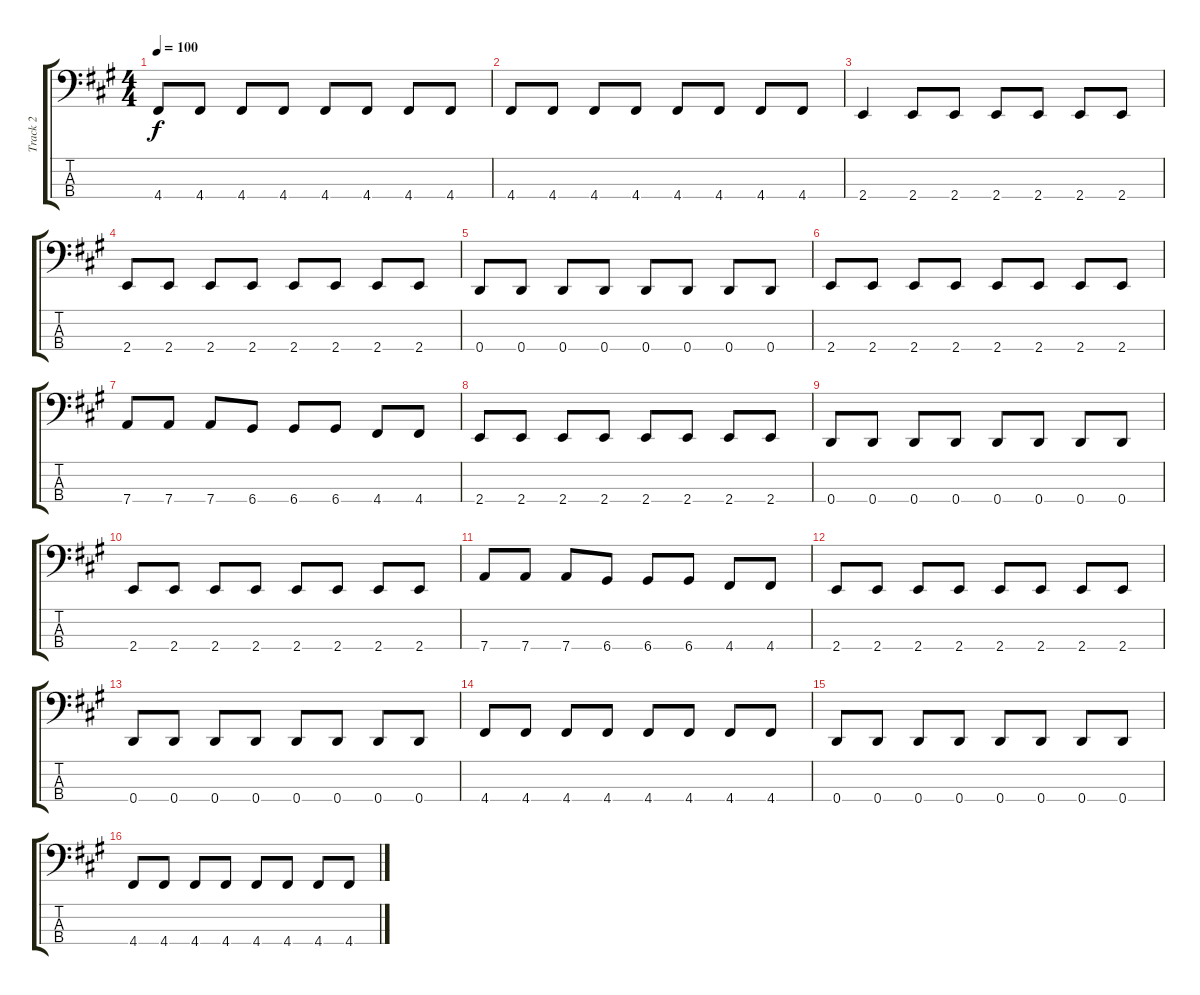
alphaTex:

\track ("Track 2" "Track 2") {instrument electricbassfinger}
\staff {score tabs}
\tuning (G2 D2 A1 D1) {hide}
\ts (4 4)
\tempo 100
\clef f4
\ks a
4.4.8{dy f} 4.4.8 4.4.8 4.4.8 4.4.8 4.4.8 4.4.8 4.4.8 |
4.4.8 4.4.8 4.4.8 4.4.8 4.4.8 4.4.8 4.4.8 4.4.8 |
2.4.4 2.4.8 2.4.8 2.4.8 2.4.8 2.4.8 2.4.8 |
2.4.8 2.4.8 2.4.8 2.4.8 2.4.8 2.4.8 2.4.8 2.4.8 |
0.4.8 0.4.8 0.4.8 0.4.8 0.4.8 0.4.8 0.4.8 0.4.8 |
2.4.8 2.4.8 2.4.8 2.4.8 2.4.8 2.4.8 2.4.8 2.4.8 |
7.4.8 7.4.8 7.4.8 6.4.8 6.4.8 6.4.8 4.4.8 4.4.8 |
2.4.8 2.4.8 2.4.8 2.4.8 2.4.8 2.4.8 2.4.8 2.4.8 |
0.4.8 0.4.8 0.4.8 0.4.8 0.4.8 0.4.8 0.4.8 0.4.8 |
2.4.8 2.4.8 2.4.8 2.4.8 2.4.8 2.4.8 2.4.8 2.4.8 |
7.4.8 7.4.8 7.4.8 6.4.8 6.4.8 6.4.8 4.4.8 4.4.8 |
2.4.8 2.4.8 2.4.8 2.4.8 2.4.8 2.4.8 2.4.8 2.4.8 |
0.4.8 0.4.8 0.4.8 0.4.8 0.4.8 0.4.8 0.4.8 0.4.8 |
4.4.8 4.4.8 4.4.8 4.4.8 4.4.8 4.4.8 4.4.8 4.4.8 |
0.4.8 0.4.8 0.4.8 0.4.8 0.4.8 0.4.8 0.4.8 0.4.8 |
4.4.8 4.4.8 4.4.8 4.4.8 4.4.8 4.4.8 4.4.8 4.4.8
